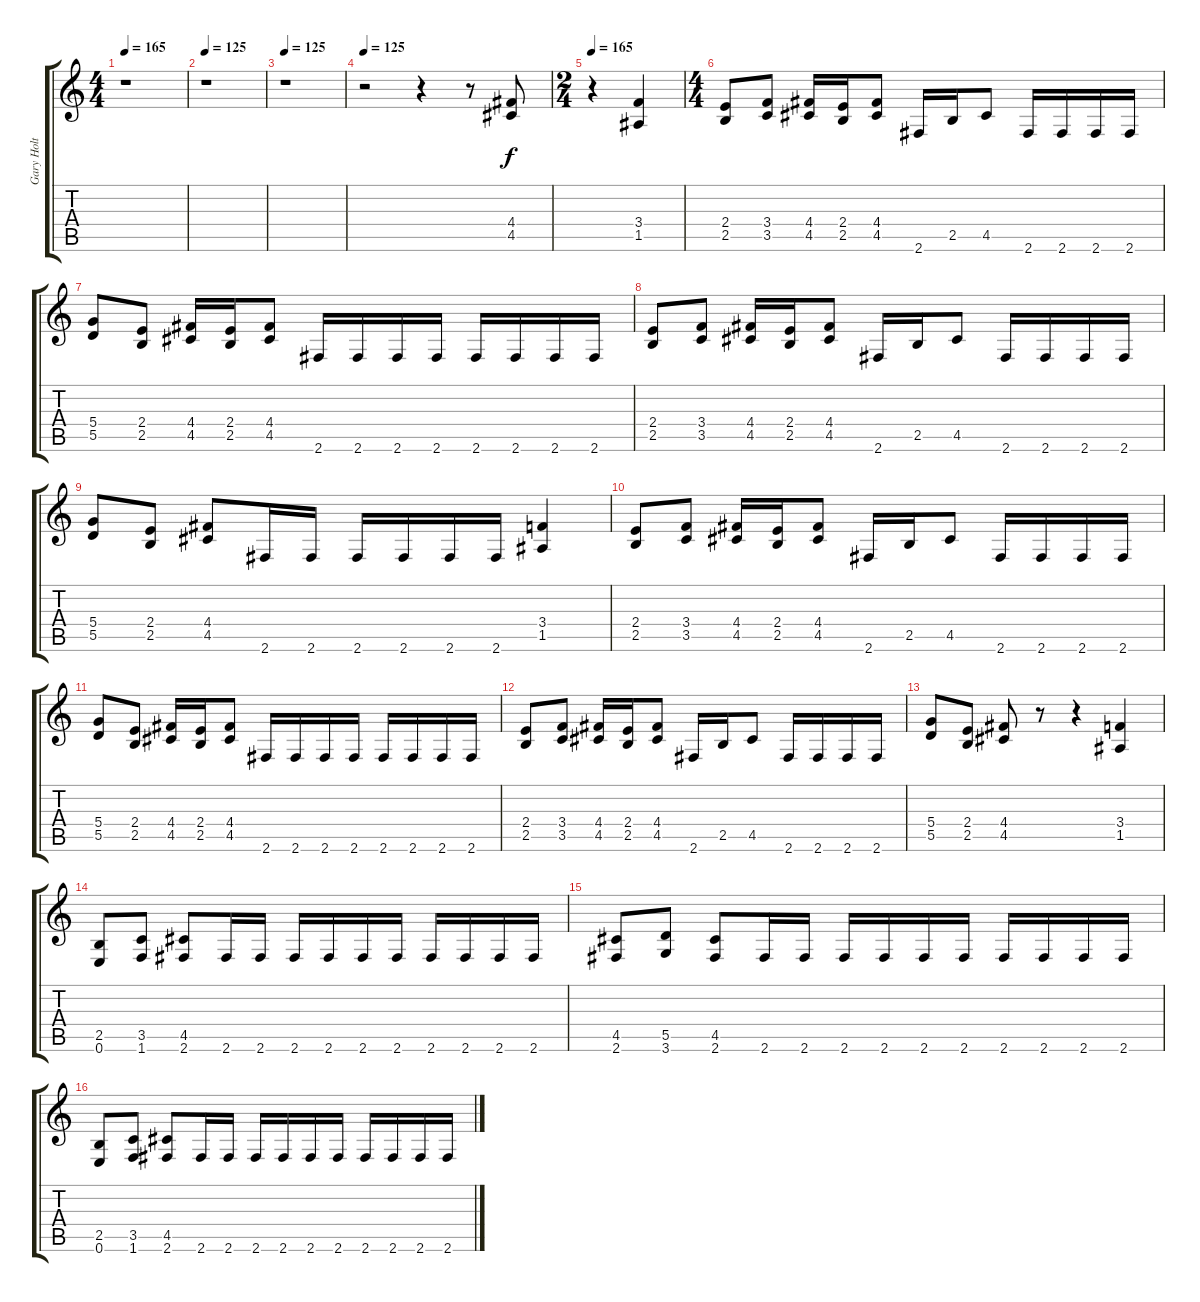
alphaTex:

\track ("Gary Holt" "Gary Holt") {instrument distortionguitar}
\staff {score tabs}
\tuning (E4 B3 G3 D3 A2 E2) {hide}
\ts (4 4)
\tempo 165
\tempo 125
\tempo 165
\clef g2
\ks c
r.1{dy f instrument distortionguitar} |
\tempo 125
r.1 |
\tempo 125
r.1 |
\tempo 125
r.2 r.4 r.8 (4.4 4.5).8 |
\ts (2 4)
\tempo 165
r.4 (3.4 1.5).4 |
\ts (4 4)
(2.4 2.5).8 (3.4 3.5).8 (4.4 4.5).16 (2.4 2.5).16 (4.4 4.5).8 2.6.16 2.5.16 4.5.8 2.6.16 2.6.16 2.6.16 2.6.16 |
(5.4 5.5).8 (2.4 2.5).8 (4.4 4.5).16 (2.4 2.5).16 (4.4 4.5).8 2.6.16 2.6.16 2.6.16 2.6.16 2.6.16 2.6.16 2.6.16 2.6.16 |
(2.4 2.5).8 (3.4 3.5).8 (4.4 4.5).16 (2.4 2.5).16 (4.4 4.5).8 2.6.16 2.5.16 4.5.8 2.6.16 2.6.16 2.6.16 2.6.16 |
(5.4 5.5).8 (2.4 2.5).8 (4.4 4.5).8 2.6.16 2.6.16 2.6.16 2.6.16 2.6.16 2.6.16 (3.4 1.5).4 |
(2.4 2.5).8 (3.4 3.5).8 (4.4 4.5).16 (2.4 2.5).16 (4.4 4.5).8 2.6.16 2.5.16 4.5.8 2.6.16 2.6.16 2.6.16 2.6.16 |
(5.4 5.5).8 (2.4 2.5).8 (4.4 4.5).16 (2.4 2.5).16 (4.4 4.5).8 2.6.16 2.6.16 2.6.16 2.6.16 2.6.16 2.6.16 2.6.16 2.6.16 |
(2.4 2.5).8 (3.4 3.5).8 (4.4 4.5).16 (2.4 2.5).16 (4.4 4.5).8 2.6.16 2.5.16 4.5.8 2.6.16 2.6.16 2.6.16 2.6.16 |
(5.4 5.5).8 (2.4 2.5).8 (4.4 4.5).8 r.8 r.4 (3.4 1.5).4 |
(2.5 0.6).8 (3.5 1.6).8 (4.5 2.6).8 2.6.16 2.6.16 2.6.16 2.6.16 2.6.16 2.6.16 2.6.16 2.6.16 2.6.16 2.6.16 |
(4.5 2.6).8 (5.5 3.6).8 (4.5 2.6).8 2.6.16 2.6.16 2.6.16 2.6.16 2.6.16 2.6.16 2.6.16 2.6.16 2.6.16 2.6.16 |
(2.5 0.6).8 (3.5 1.6).8 (4.5 2.6).8 2.6.16 2.6.16 2.6.16 2.6.16 2.6.16 2.6.16 2.6.16 2.6.16 2.6.16 2.6.16
